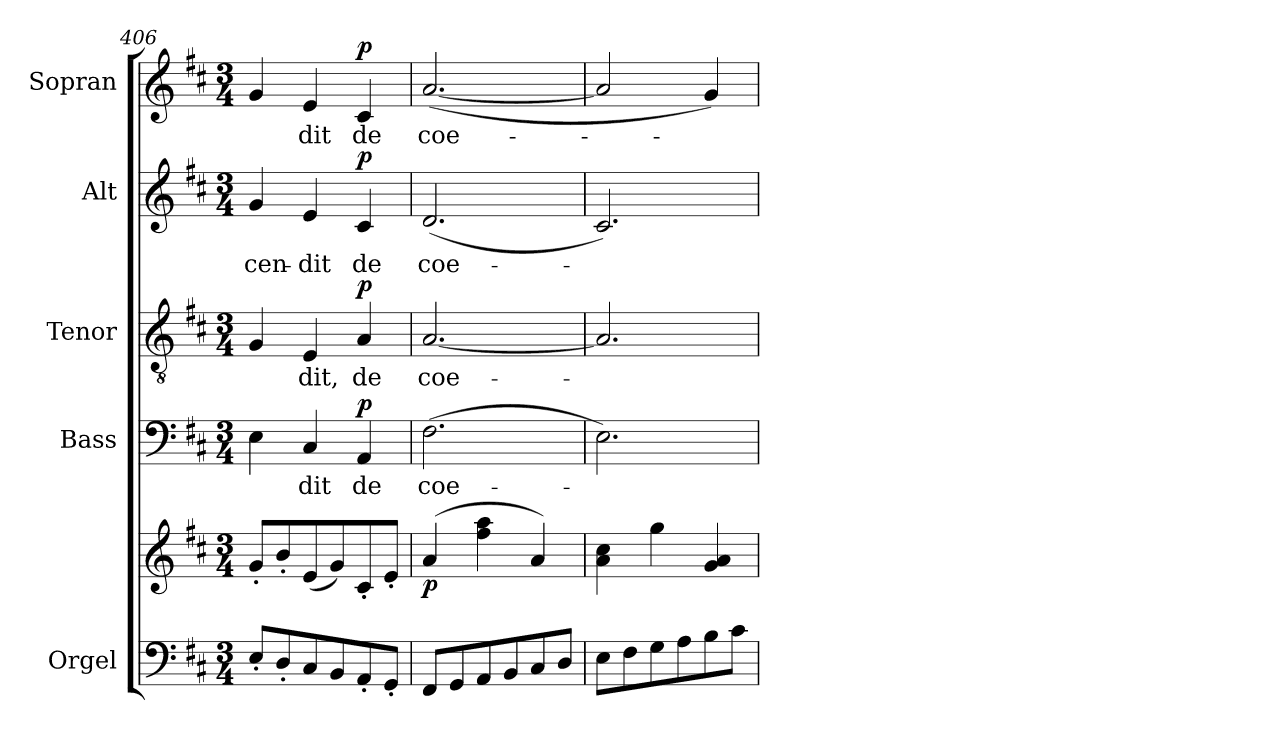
**kern	**kern	**dynam	**kern	**text	**dynam	**kern	**text	**dynam	**kern	**text	**dynam	**kern	**text	**dynam
*part5	*part5	*part5	*part4	*part4	*part4	*part3	*part3	*part3	*part2	*part2	*part2	*part1	*part1	*part1
*staff6	*staff5	*staff5/6	*staff4	*staff4	*staff4	*staff3	*staff3	*staff3	*staff2	*staff2	*staff2	*staff1	*staff1	*staff1
*I"Orgel	*	*	*I"Bass	*	*	*I"Tenor	*	*	*I"Alt	*	*	*I"Sopran	*	*
*I'Org.	*	*	*I'B.	*	*	*I'T.	*	*	*I'A.	*	*	*I'S.	*	*
!!LO:PB:g=z
*clefF4	*clefG2	*	*clefF4	*	*	*clefGv2	*	*	*clefG2	*	*	*clefG2	*	*
*k[f#c#]	*k[f#c#]	*	*k[f#c#]	*	*	*k[f#c#]	*	*	*k[f#c#]	*	*	*k[f#c#]	*	*
*D:	*D:	*	*D:	*	*	*D:	*	*	*D:	*	*	*D:	*	*
*M3/4	*M3/4	*	*M3/4	*	*	*M3/4	*	*	*M3/4	*	*	*M3/4	*	*
=406	=406	=406	=406	=406	=406	=406	=406	=406	=406	=406	=406	=406	=406	=406
!	!	!	!	!	!	!	!	!	!	!LO:LY:b	!	!	!	!
8E'</L	8g'</L	.	4E\	.	.	4G/	.	.	4g/	-cen-	.	4g/	.	.
8D'</	8b'</	.	.	.	.	.	.	.	.	.	.	.	.	.
!	!	!	!	!LO:LY:b	!	!	!LO:LY:b	!	!	!LO:LY:b	!	!	!LO:LY:b	!
8C#/	(<8e/	.	4C#/	-dit	.	4E/	-dit,	.	4e/	-dit	.	4e/	-dit	.
8BB/	8g/)	.	.	.	.	.	.	.	.	.	.	.	.	.
!	!	!	!	!LO:LY:b	!LO:DY:a	!	!LO:LY:b	!LO:DY:a	!	!LO:LY:b	!LO:DY:a	!	!LO:LY:b	!LO:DY:a
8AA'</	8c#'</	.	4AA/	de	p	4A/	de	p	4c#/	de	p	4c#/	de	p
8GG'</J	8e'</J	.	.	.	.	.	.	.	.	.	.	.	.	.
=407	=407	=407	=407	=407	=407	=407	=407	=407	=407	=407	=407	=407	=407	=407
!	!	!LO:DY:b	!	!LO:LY:b	!	!	!LO:LY:b	!	!	!LO:LY:b	!	!	!LO:LY:b	!
8FF#/L	(4a/	p	(>2.F#\	coe-	.	[2.A/	coe-	.	(<2.d/	coe-	.	(<[2.a/	coe-	.
8GG/	.	.	.	.	.	.	.	.	.	.	.	.	.	.
8AA/	4ff#\ 4aa\	.	.	.	.	.	.	.	.	.	.	.	.	.
8BB/	.	.	.	.	.	.	.	.	.	.	.	.	.	.
8C#/	4a/)	.	.	.	.	.	.	.	.	.	.	.	.	.
8D/J	.	.	.	.	.	.	.	.	.	.	.	.	.	.
=408	=408	=408	=408	=408	=408	=408	=408	=408	=408	=408	=408	=408	=408	=408
8E\L	4a\ 4cc#\	.	2.E\)	.	.	2.A/]	.	.	2.c#/)	.	.	2a/]	.	.
8F#\	.	.	.	.	.	.	.	.	.	.	.	.	.	.
8G\	4gg\	.	.	.	.	.	.	.	.	.	.	.	.	.
8A\	.	.	.	.	.	.	.	.	.	.	.	.	.	.
8B\	4g/ 4a/	.	.	.	.	.	.	.	.	.	.	4g/)	.	.
8c#\J	.	.	.	.	.	.	.	.	.	.	.	.	.	.
=	=	=	=	=	=	=	=	=	=	=	=	=	=	=
*-	*-	*-	*-	*-	*-	*-	*-	*-	*-	*-	*-	*-	*-	*-
